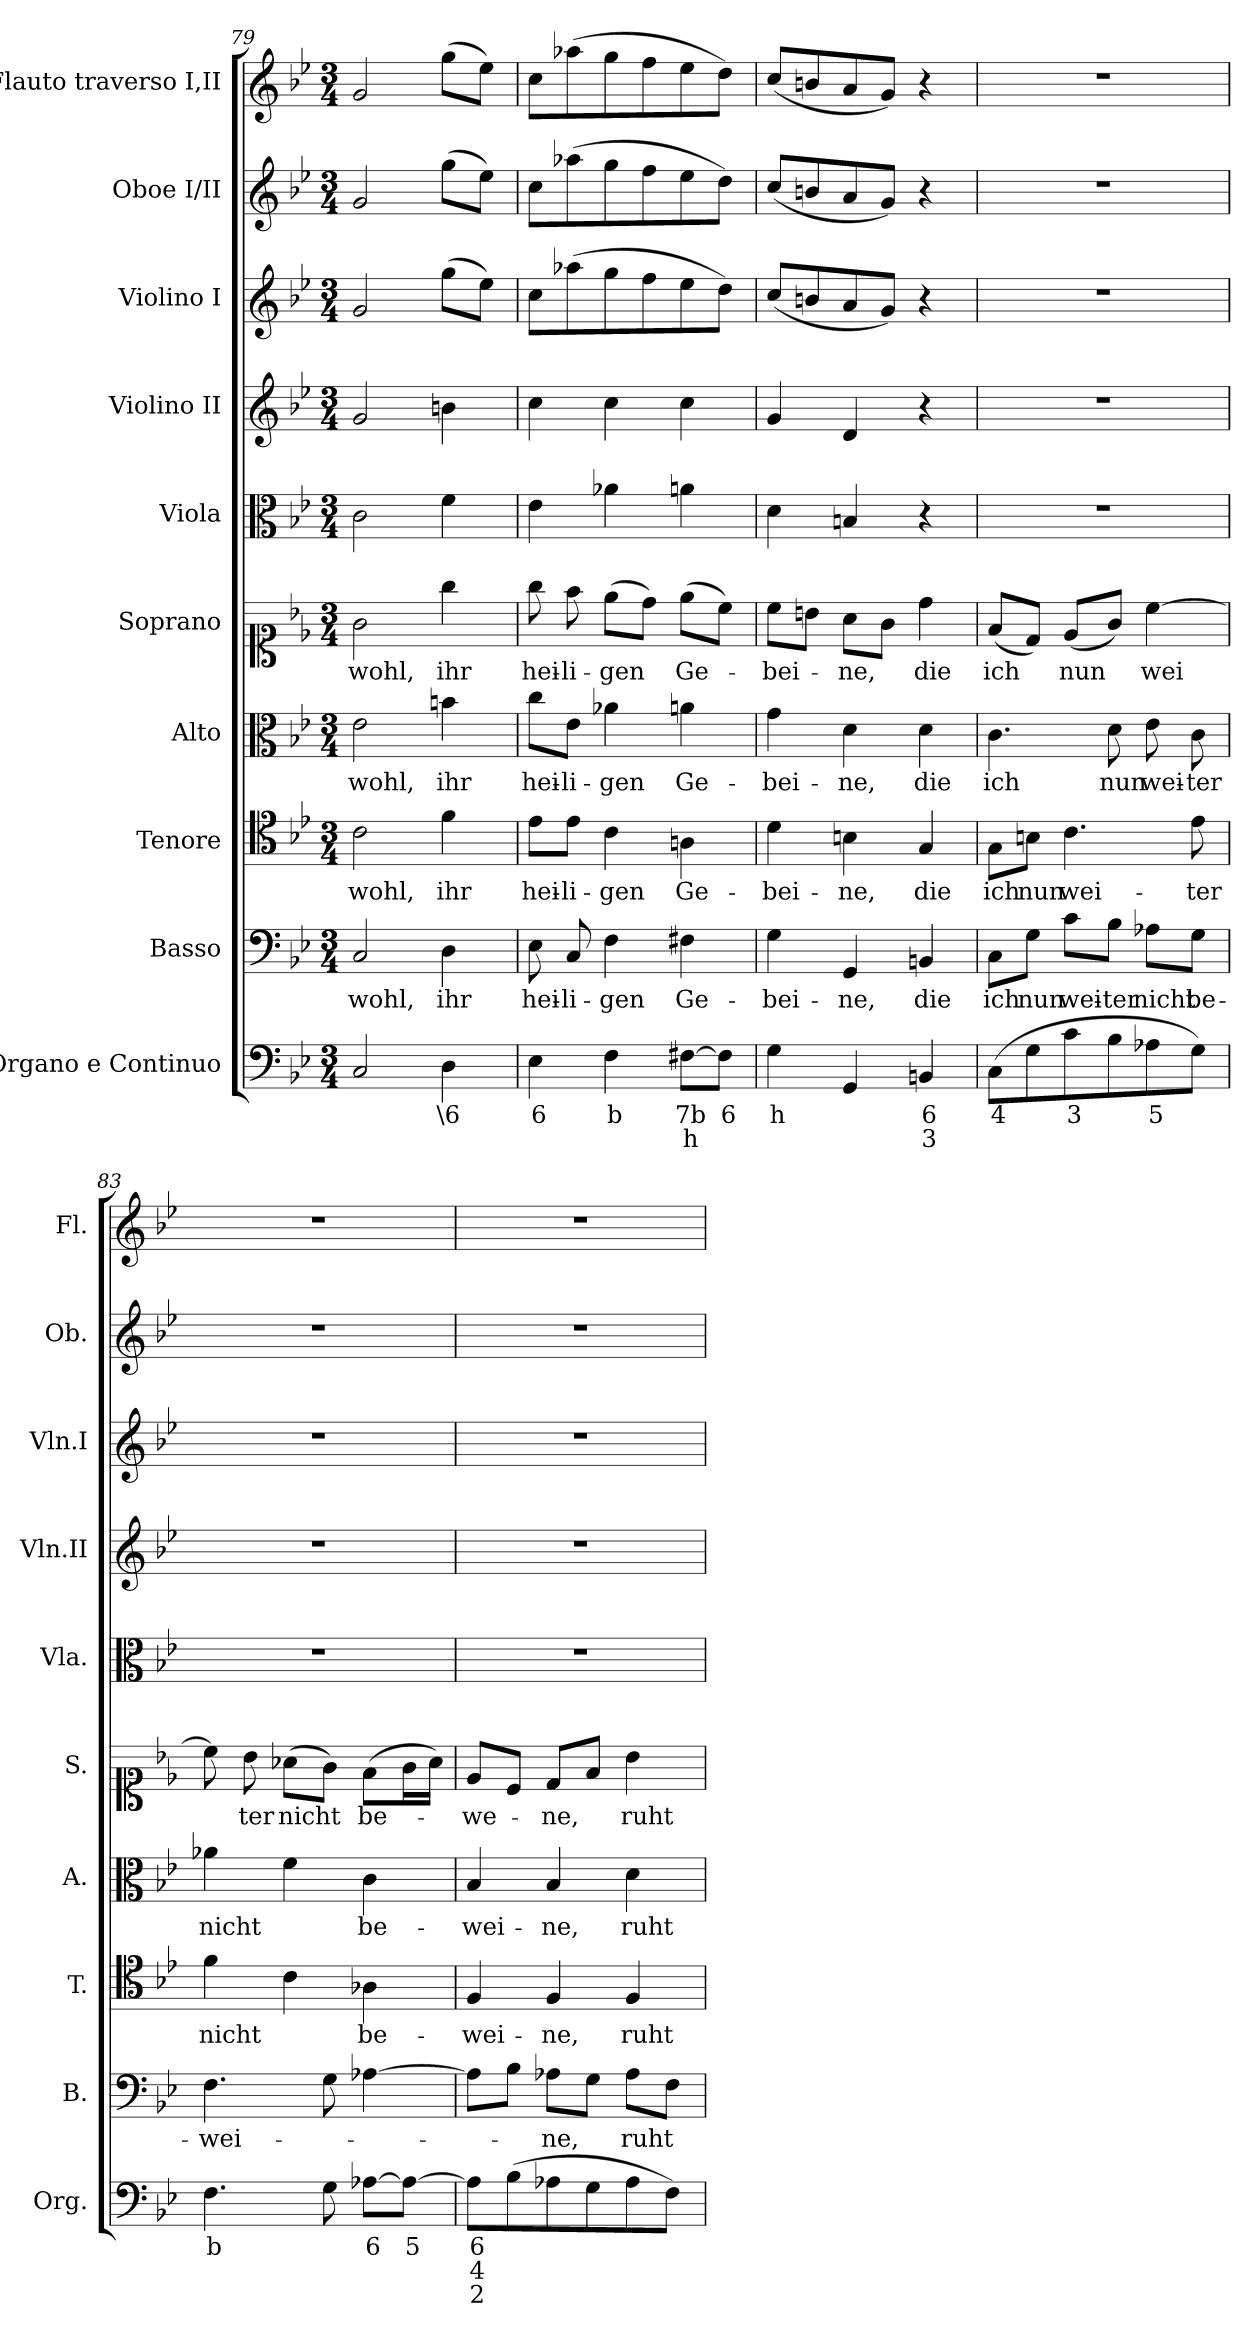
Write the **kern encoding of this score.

**kern	**text	**text	**text	**kern	**text	**kern	**text	**kern	**text	**kern	**text	**kern	**kern	**kern	**kern	**kern
*part10	*part10	*part10	*part10	*part9	*part9	*part8	*part8	*part7	*part7	*part6	*part6	*part5	*part4	*part3	*part2	*part1
*staff10	*staff10	*staff10	*staff10	*staff9	*staff9	*staff8	*staff8	*staff7	*staff7	*staff6	*staff6	*staff5	*staff4	*staff3	*staff2	*staff1
*I"Organo e  Continuo	*	*	*	*I"Basso	*	*I"Tenore	*	*I"Alto	*	*I"Soprano	*	*I"Viola	*I"Violino II	*I"Violino I	*I"Oboe I/II	*I"Flauto traverso I,II
*I'Org.	*	*	*	*I'B.	*	*I'T.	*	*I'A.	*	*I'S.	*	*I'Vla.	*I'Vln.II	*I'Vln.I	*I'Ob.	*I'Fl.
*clefF4	*	*	*	*clefF4	*	*clefC4	*	*clefC3	*	*clefC1	*	*clefC3	*clefG2	*clefG2	*clefG2	*clefG2
*k[b-e-]	*	*	*	*k[b-e-]	*	*k[b-e-]	*	*k[b-e-]	*	*k[b-e-]	*	*k[b-e-]	*k[b-e-]	*k[b-e-]	*k[b-e-]	*k[b-e-]
*M3/4	*	*	*	*M3/4	*	*M3/4	*	*M3/4	*	*M3/4	*	*M3/4	*M3/4	*M3/4	*M3/4	*M3/4
=79	=79	=79	=79	=79	=79	=79	=79	=79	=79	=79	=79	=79	=79	=79	=79	=79
2C/	.	.	.	2C/	wohl,	2c\	wohl,	2e-\	wohl,	2g\	wohl,	2c\	2g/	2g/	2g/	2g/
4D\	\6	.	.	4D\	ihr	4f\	ihr	4bn\	ihr	4gg\	ihr	4f\	4bn\	(>8gg\L	(>8gg\L	(>8gg\L
.	.	.	.	.	.	.	.	.	.	.	.	.	.	8ee-\J)	8ee-\J)	8ee-\J)
=80	=80	=80	=80	=80	=80	=80	=80	=80	=80	=80	=80	=80	=80	=80	=80	=80
4E-\	6	.	.	8E-\	hei-	8e-\L	hei-	8cc\L	hei-	8gg\	hei-	4e-\	4cc\	8cc\L	8cc\L	8cc\L
.	.	.	.	8C/	-li-	8e-\J	-li-	8e-\J	li-	8ff\	-li-	.	.	(>8aa-X\	(>8aa-X\	(>8aa-X\
4F\	b	.	.	4F\	-gen	4c\	-gen	4a-X\	-gen	(>8ee-\L	-gen	4a-X\	4cc\	8gg\	8gg\	8gg\
.	.	.	.	.	.	.	.	.	.	8dd\J)	.	.	.	8ff\	8ff\	8ff\
[8F#X\L	7b	h	.	4F#X\	Ge-	4An\	Ge-	4an\	Ge-	(>8ee-\L	Ge-	4an\	4cc\	8ee-\	8ee-\	8ee-\
8F#\J]	6	.	.	.	.	.	.	.	.	8cc\J)	.	.	.	8dd\J)	8dd\J)	8dd\J)
=81	=81	=81	=81	=81	=81	=81	=81	=81	=81	=81	=81	=81	=81	=81	=81	=81
4G\	h	.	.	4G\	-bei-	4d\	-bei-	4g\	-bei-	8cc\L	-bei-	4d\	4g/	(<8cc/L	(<8cc/L	(<8cc/L
.	.	.	.	.	.	.	.	.	.	8bn\J	.	.	.	8bn/	8bn/	8bn/
4GG/	.	.	.	4GG/	-ne,	4Bn\	-ne,	4d\	-ne,	8a\L	-ne,	4Bn/	4d/	8a/	8a/	8a/
.	.	.	.	.	.	.	.	.	.	8g\J	.	.	.	8g/J)	8g/J)	8g/J)
4BBn/	6	3	.	4BBn/	die	4G/	die	4d\	die	4dd\	die	4r	4r	4r	4r	4r
=82	=82	=82	=82	=82	=82	=82	=82	=82	=82	=82	=82	=82	=82	=82	=82	=82
(>8C\L	4	.	.	8C\L	ich	8G\L	ich	4.c\	ich	(<8f/L	ich	2.r	2.r	2.r	2.r	2.r
8G\	.	.	.	8G\J	nun	8Bn\J	nun	.	.	8d/J)	.	.	.	.	.	.
8c\	3	.	.	8c\L	wei-	4.c\	wei-	.	.	(<8e-/L	nun	.	.	.	.	.
8B-\	.	.	.	8B-\J	-ter	.	.	8d\	nun	8g/J)	.	.	.	.	.	.
8A-X\	5	.	.	8A-X\L	nicht	.	.	8e-\	wei-	[4cc\	wei	.	.	.	.	.
8G\J)	.	.	.	8G\J	be-	8e-\	ter	8c\	ter	.	.	.	.	.	.	.
=83	=83	=83	=83	=83	=83	=83	=83	=83	=83	=83	=83	=83	=83	=83	=83	=83
4.F\	b	.	.	4.F\	wei-	4f\	nicht	4a-X\	nicht	8cc\]	.	2.r	2.r	2.r	2.r	2.r
.	.	.	.	.	.	.	.	.	.	8b-\	ter	.	.	.	.	.
.	.	.	.	.	.	4c\	.	4f\	.	(>8a-X\L	nicht	.	.	.	.	.
8G\	.	.	.	8G\	.	.	.	.	.	8g\J)	.	.	.	.	.	.
[8A-X\L	6	.	.	[4A-X\	.	4A-X\	be-	4c\	be-	(>8f\L	be-	.	.	.	.	.
8A-\J_	5	.	.	.	.	.	.	.	.	16g\L	.	.	.	.	.	.
.	.	.	.	.	.	.	.	.	.	16a-\JJ)	.	.	.	.	.	.
=84	=84	=84	=84	=84	=84	=84	=84	=84	=84	=84	=84	=84	=84	=84	=84	=84
8A-\L]	6	4	2	8A-\L]	.	4F/	-wei-	4B-/	-wei-	8e-/L	-we-	2.r	2.r	2.r	2.r	2.r
(>8B-\	.	.	.	8B-\J	.	.	.	.	.	8c/J	.	.	.	.	.	.
8A-X\	.	.	.	8A-X\L	ne,	4F/	-ne,	4B-/	-ne,	8d/L	-ne,	.	.	.	.	.
8G\	.	.	.	8G\J	.	.	.	.	.	8f/J	.	.	.	.	.	.
8A-\	.	.	.	8A-\L	ruht	4F/	ruht	4d\	ruht	4b-\	ruht	.	.	.	.	.
8F\J)	.	.	.	8F\J	.	.	.	.	.	.	.	.	.	.	.	.
=	=	=	=	=	=	=	=	=	=	=	=	=	=	=	=	=
*-	*-	*-	*-	*-	*-	*-	*-	*-	*-	*-	*-	*-	*-	*-	*-	*-
